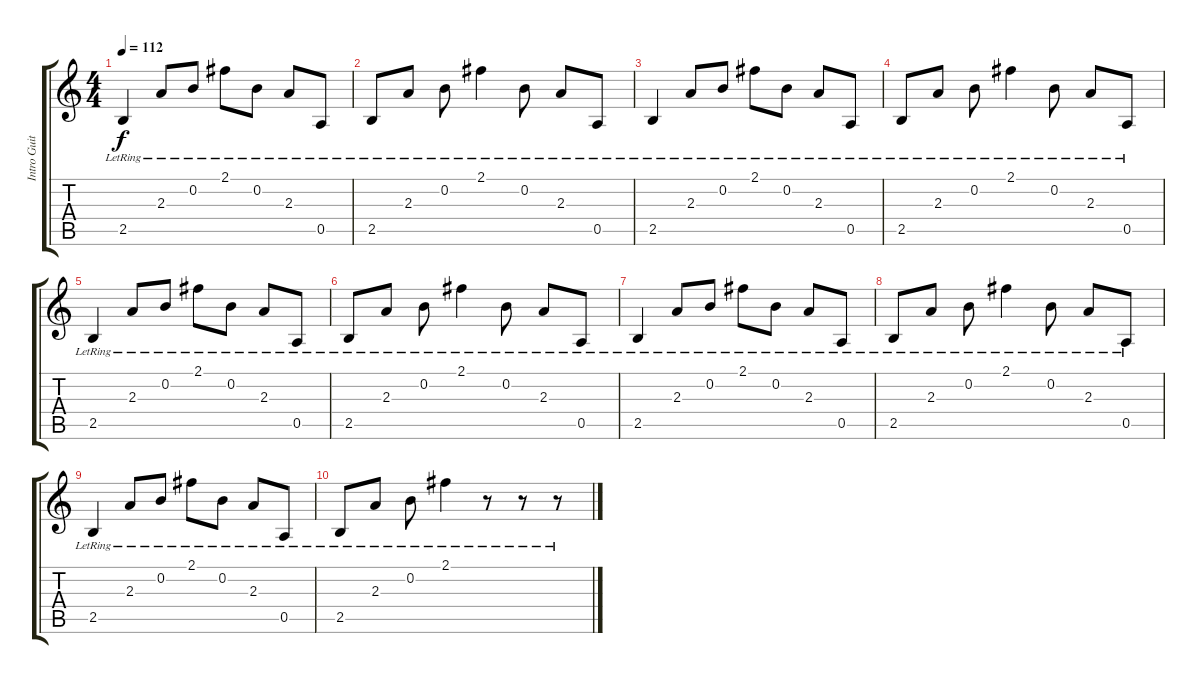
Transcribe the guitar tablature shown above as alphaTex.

\track ("Intro Guitar And Rythm" "Intro Guit") {instrument electricguitarclean}
\staff {score tabs}
\tuning (E4 B3 G3 D3 A2 E2) {hide}
\ts (4 4)
\tempo 112
\clef g2
\ks c
2.5{lr}.4{dy f} 2.3{lr}.8 0.2{lr}.8 2.1{lr}.8 0.2{lr}.8 2.3{lr}.8 0.5{lr}.8 |
2.5{lr}.8 2.3{lr}.8 0.2{lr}.8 2.1{lr}.4 0.2{lr}.8 2.3{lr}.8 0.5{lr}.8 |
2.5{lr}.4 2.3{lr}.8 0.2{lr}.8 2.1{lr}.8 0.2{lr}.8 2.3{lr}.8 0.5{lr}.8 |
2.5{lr}.8 2.3{lr}.8 0.2{lr}.8 2.1{lr}.4 0.2{lr}.8 2.3{lr}.8 0.5{lr}.8 |
2.5{lr}.4 2.3{lr}.8 0.2{lr}.8 2.1{lr}.8 0.2{lr}.8 2.3{lr}.8 0.5{lr}.8 |
2.5{lr}.8 2.3{lr}.8 0.2{lr}.8 2.1{lr}.4 0.2{lr}.8 2.3{lr}.8 0.5{lr}.8 |
2.5{lr}.4 2.3{lr}.8 0.2{lr}.8 2.1{lr}.8 0.2{lr}.8 2.3{lr}.8 0.5{lr}.8 |
2.5{lr}.8 2.3{lr}.8 0.2{lr}.8 2.1{lr}.4 0.2{lr}.8 2.3{lr}.8 0.5{lr}.8 |
2.5{lr}.4 2.3{lr}.8 0.2{lr}.8 2.1{lr}.8 0.2{lr}.8 2.3{lr}.8 0.5{lr}.8 |
2.5{lr}.8 2.3{lr}.8 0.2{lr}.8 2.1{lr}.4 r.8 r.8 r.8
